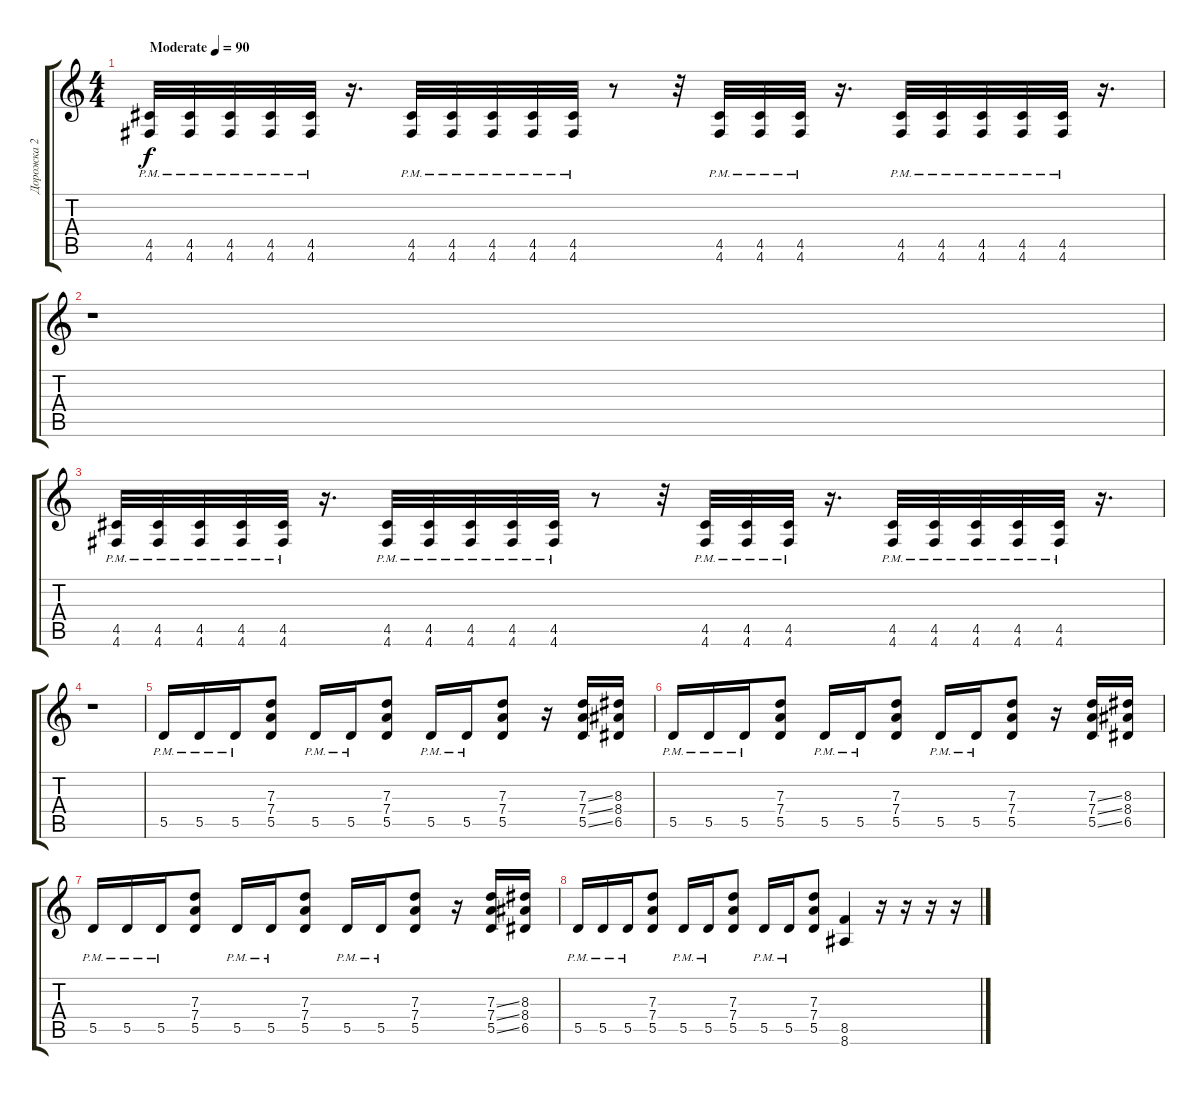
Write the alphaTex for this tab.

\track ("Дорожка 2" "Дорожка 2") {instrument distortionguitar}
\staff {score tabs}
\tuning (E4 B3 G3 D3 A2 D2) {hide}
\ts (4 4)
\tempo (90 "Moderate")
\clef g2
\ks c
(4.5{pm} 4.6{pm}).32{dy f instrument distortionguitar} (4.5{pm} 4.6{pm}).32 (4.5{pm} 4.6{pm}).32 (4.5{pm} 4.6{pm}).32 (4.5{pm} 4.6{pm}).32 r.16{d} (4.5{pm} 4.6{pm}).32 (4.5{pm} 4.6{pm}).32 (4.5{pm} 4.6{pm}).32 (4.5{pm} 4.6{pm}).32 (4.5{pm} 4.6{pm}).32 r.8 r.32 (4.5{pm} 4.6{pm}).32 (4.5{pm} 4.6{pm}).32 (4.5{pm} 4.6{pm}).32 r.16{d} (4.5{pm} 4.6{pm}).32 (4.5{pm} 4.6{pm}).32 (4.5{pm} 4.6{pm}).32 (4.5{pm} 4.6{pm}).32 (4.5{pm} 4.6{pm}).32 r.16{d} |
r.1 |
(4.5{pm} 4.6{pm}).32 (4.5{pm} 4.6{pm}).32 (4.5{pm} 4.6{pm}).32 (4.5{pm} 4.6{pm}).32 (4.5{pm} 4.6{pm}).32 r.16{d} (4.5{pm} 4.6{pm}).32 (4.5{pm} 4.6{pm}).32 (4.5{pm} 4.6{pm}).32 (4.5{pm} 4.6{pm}).32 (4.5{pm} 4.6{pm}).32 r.8 r.32 (4.5{pm} 4.6{pm}).32 (4.5{pm} 4.6{pm}).32 (4.5{pm} 4.6{pm}).32 r.16{d} (4.5{pm} 4.6{pm}).32 (4.5{pm} 4.6{pm}).32 (4.5{pm} 4.6{pm}).32 (4.5{pm} 4.6{pm}).32 (4.5{pm} 4.6{pm}).32 r.16{d} |
r.1 |
5.5{pm}.16 5.5{pm}.16 5.5{pm}.16 (7.3 7.4 5.5).8 5.5{pm}.16 5.5{pm}.16 (7.3 7.4 5.5).8 5.5{pm}.16 5.5{pm}.16 (7.3 7.4 5.5).8 r.16 (7.3{ss} 7.4{ss} 5.5{ss}).16 (8.3 8.4 6.5).16 |
5.5{pm}.16 5.5{pm}.16 5.5{pm}.16 (7.3 7.4 5.5).8 5.5{pm}.16 5.5{pm}.16 (7.3 7.4 5.5).8 5.5{pm}.16 5.5{pm}.16 (7.3 7.4 5.5).8 r.16 (7.3{ss} 7.4{ss} 5.5{ss}).16 (8.3 8.4 6.5).16 |
5.5{pm}.16 5.5{pm}.16 5.5{pm}.16 (7.3 7.4 5.5).8 5.5{pm}.16 5.5{pm}.16 (7.3 7.4 5.5).8 5.5{pm}.16 5.5{pm}.16 (7.3 7.4 5.5).8 r.16 (7.3{ss} 7.4{ss} 5.5{ss}).16 (8.3 8.4 6.5).16 |
5.5{pm}.16 5.5{pm}.16 5.5{pm}.16 (7.3 7.4 5.5).8 5.5{pm}.16 5.5{pm}.16 (7.3 7.4 5.5).8 5.5{pm}.16 5.5{pm}.16 (7.3 7.4 5.5).8 (8.5 8.6).4 r.16 r.16 r.16 r.16
